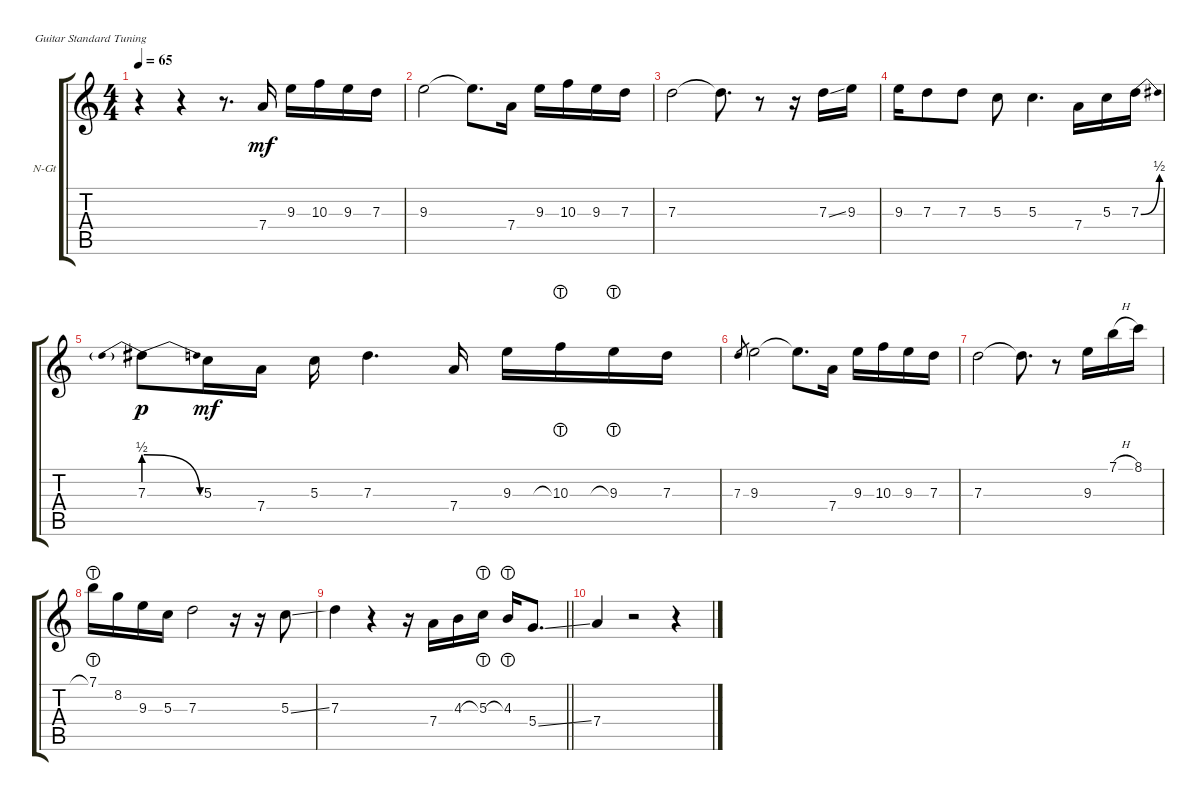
\defaultSystemsLayout 4
\bracketExtendMode groupsimilarinstruments
\firstSystemTrackNameOrientation horizontal
\otherSystemsTrackNameOrientation horizontal
\track ("СОЛО АКУСТИКА" "N-Gt") {instrument acousticguitarnylon}
\staff {score tabs}
\tuning (E4 B3 G3 D3 A2 E2)
\ts (4 4)
\tempo 65
\clef g2
\scale
0.453125
\ks aminor
r.4{dy mf instrument acousticguitarnylon} r.4 r.8{d} 7.4.16 9.3.16 10.3.16 9.3.16 7.3.16 |
\scale
0.285156 9.3.2 9.3{t}.8{d} 7.4.16 9.3.16 10.3.16 9.3.16 7.3.16 |
7.3.2 7.3{t}.8{d} r.8 r.16 7.3{ss}.16 9.3.16 |
9.3.16 7.3.8 7.3.8 5.3.8 5.3.4{d} 7.4.16 5.3.16 7.3{be (bend 0 0 15 2)}.16 |
7.3{be (prebendrelease 0 2 15 0)}.8{dy p} 5.3.16{dy mf} 7.4.16 5.3.16 7.3.4{d} 7.4.16 9.3.16 10.3{lht}.16 9.3{lht}.16 7.3.16 |
7.3.8{gr} 9.3.2 9.3{t}.8{d} 7.4.16 9.3.16 10.3.16 9.3.16 7.3.16 |
7.3.2 7.3{t}.8{d} r.8 9.3.16 7.1{h}.16 8.1.16 |
7.1{lht}.16 8.2.16 9.3.16 5.3.16 7.3.2 r.16 r.16 5.3{ss}.8 |
\barLineRight lightlight
7.3.4 r.4 r.16 7.4.16 4.3.16 5.3{lht}.16 4.3{lht}.16 5.4{ss}.8{d} |
\scale
0.333333 7.4.4 r.2 r.4 |
\scale
0.333333 |
\scale
0.333333 |
\scale
0.333333 |
\scale
0.333333 |
\scale
0.333333 |
\scale
0.333333
